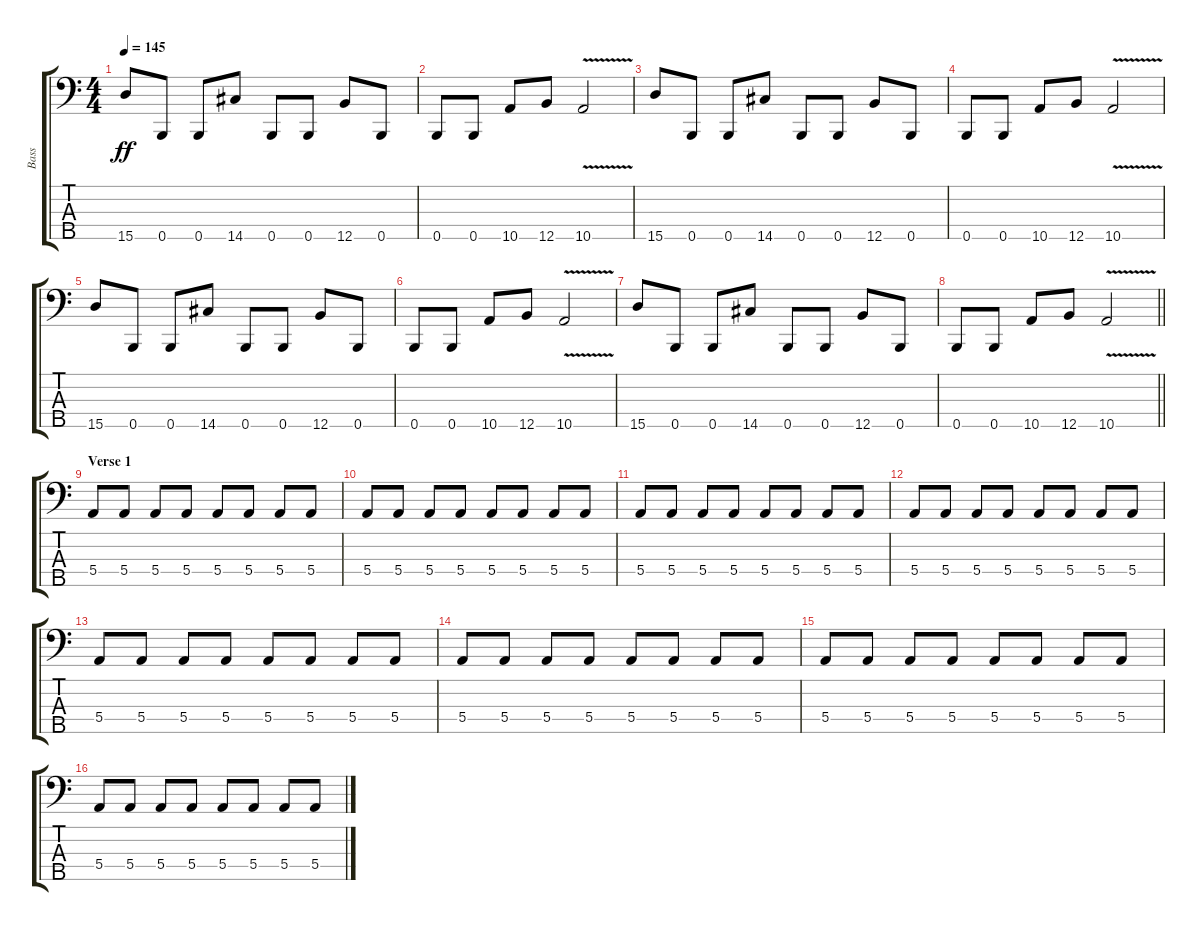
\track ("Bass" "Bass") {instrument electricbassfinger}
\staff {score tabs}
\tuning (G2 D2 A1 E1 B0) {hide}
\ts (4 4)
\tempo 145
\clef f4
\ks c
15.5.8{dy ff} 0.5.8 0.5.8 14.5.8 0.5.8 0.5.8 12.5.8 0.5.8 |
0.5.8 0.5.8 10.5.8 12.5.8 10.5{v}.2 |
15.5.8 0.5.8 0.5.8 14.5.8 0.5.8 0.5.8 12.5.8 0.5.8 |
0.5.8 0.5.8 10.5.8 12.5.8 10.5{v}.2 |
15.5.8 0.5.8 0.5.8 14.5.8 0.5.8 0.5.8 12.5.8 0.5.8 |
0.5.8 0.5.8 10.5.8 12.5.8 10.5{v}.2 |
15.5.8 0.5.8 0.5.8 14.5.8 0.5.8 0.5.8 12.5.8 0.5.8 |
\barLineRight lightlight
0.5.8 0.5.8 10.5.8 12.5.8 10.5{v}.2 |
\section ("" "Verse 1")
5.4.8 5.4.8 5.4.8 5.4.8 5.4.8 5.4.8 5.4.8 5.4.8 |
5.4.8 5.4.8 5.4.8 5.4.8 5.4.8 5.4.8 5.4.8 5.4.8 |
5.4.8 5.4.8 5.4.8 5.4.8 5.4.8 5.4.8 5.4.8 5.4.8 |
5.4.8 5.4.8 5.4.8 5.4.8 5.4.8 5.4.8 5.4.8 5.4.8 |
5.4.8 5.4.8 5.4.8 5.4.8 5.4.8 5.4.8 5.4.8 5.4.8 |
5.4.8 5.4.8 5.4.8 5.4.8 5.4.8 5.4.8 5.4.8 5.4.8 |
5.4.8 5.4.8 5.4.8 5.4.8 5.4.8 5.4.8 5.4.8 5.4.8 |
5.4.8 5.4.8 5.4.8 5.4.8 5.4.8 5.4.8 5.4.8 5.4.8
